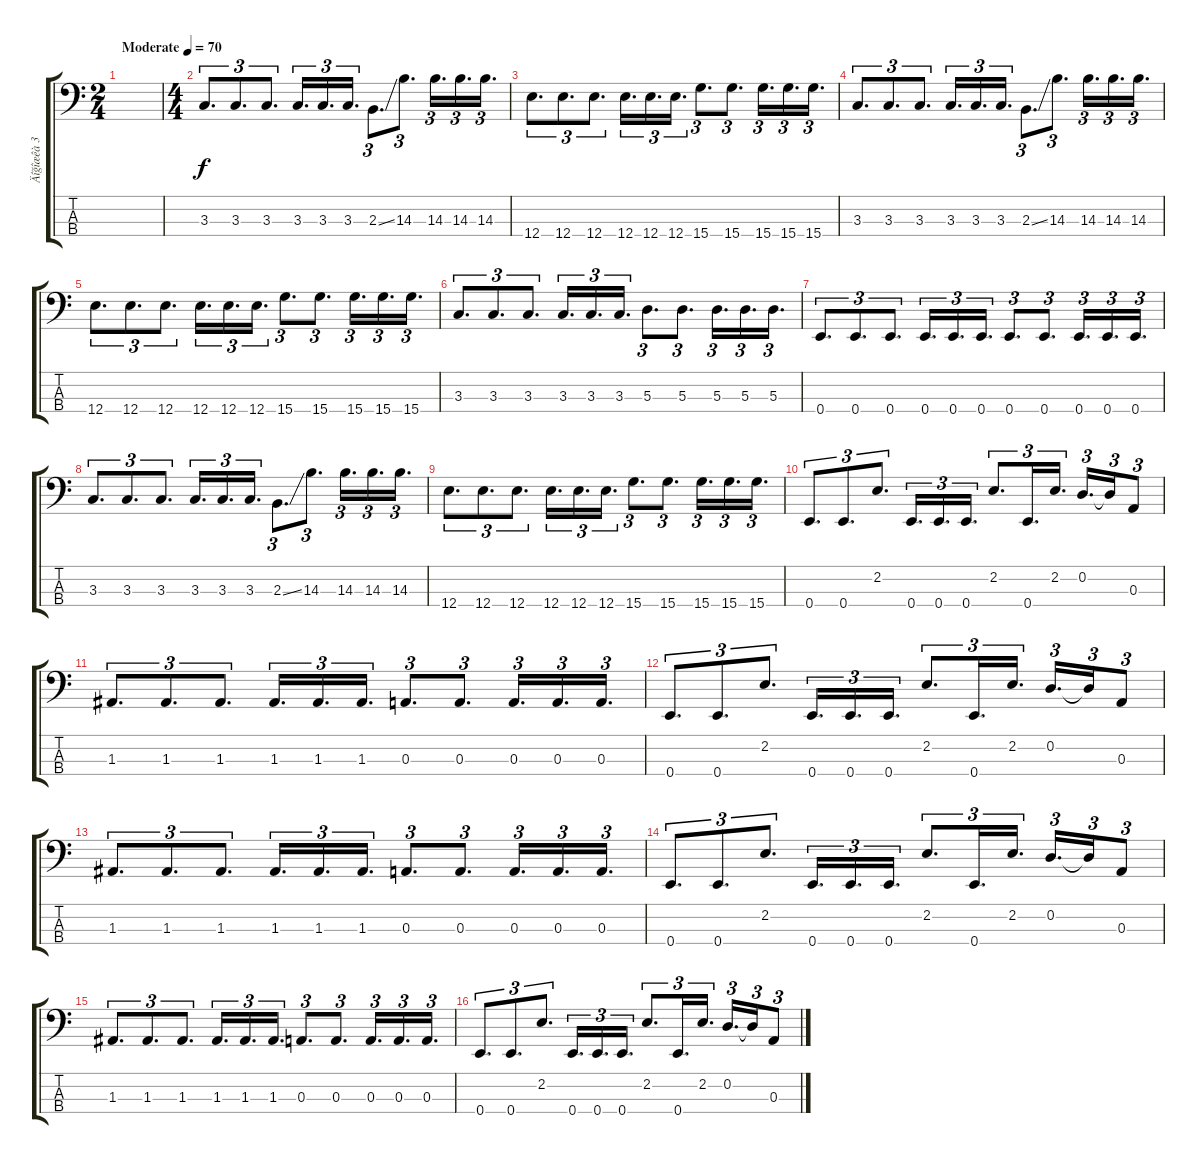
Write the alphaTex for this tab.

\track ("Äîğîæêà 3" "Äîğîæêà 3") {instrument electricbassfinger}
\staff {score tabs}
\tuning (G2 D2 A1 E1) {hide}
\ts (2 4)
\tempo (70 "Moderate")
\clef f4
\ks c
|
\ts (4 4)
3.3.8{d tu (3 2)} 3.3.8{d tu (3 2)} 3.3.8{d tu (3 2)} 3.3.16{d tu (3 2)} 3.3.16{d tu (3 2)} 3.3.16{d tu (3 2)} 2.3{ss}.8{d tu (3 2)} 14.3.8{d tu (3 2)} 14.3.16{d tu (3 2)} 14.3.16{d tu (3 2)} 14.3.16{d tu (3 2)} |
12.4.8{d tu (3 2)} 12.4.8{d tu (3 2)} 12.4.8{d tu (3 2)} 12.4.16{d tu (3 2)} 12.4.16{d tu (3 2)} 12.4.16{d tu (3 2)} 15.4.8{d tu (3 2)} 15.4.8{d tu (3 2)} 15.4.16{d tu (3 2)} 15.4.16{d tu (3 2)} 15.4.16{d tu (3 2)} |
3.3.8{d tu (3 2)} 3.3.8{d tu (3 2)} 3.3.8{d tu (3 2)} 3.3.16{d tu (3 2)} 3.3.16{d tu (3 2)} 3.3.16{d tu (3 2)} 2.3{ss}.8{d tu (3 2)} 14.3.8{d tu (3 2)} 14.3.16{d tu (3 2)} 14.3.16{d tu (3 2)} 14.3.16{d tu (3 2)} |
12.4.8{d tu (3 2)} 12.4.8{d tu (3 2)} 12.4.8{d tu (3 2)} 12.4.16{d tu (3 2)} 12.4.16{d tu (3 2)} 12.4.16{d tu (3 2)} 15.4.8{d tu (3 2)} 15.4.8{d tu (3 2)} 15.4.16{d tu (3 2)} 15.4.16{d tu (3 2)} 15.4.16{d tu (3 2)} |
3.3.8{d tu (3 2)} 3.3.8{d tu (3 2)} 3.3.8{d tu (3 2)} 3.3.16{d tu (3 2)} 3.3.16{d tu (3 2)} 3.3.16{d tu (3 2)} 5.3.8{d tu (3 2)} 5.3.8{d tu (3 2)} 5.3.16{d tu (3 2)} 5.3.16{d tu (3 2)} 5.3.16{d tu (3 2)} |
0.4.8{d tu (3 2)} 0.4.8{d tu (3 2)} 0.4.8{d tu (3 2)} 0.4.16{d tu (3 2)} 0.4.16{d tu (3 2)} 0.4.16{d tu (3 2)} 0.4.8{d tu (3 2)} 0.4.8{d tu (3 2)} 0.4.16{d tu (3 2)} 0.4.16{d tu (3 2)} 0.4.16{d tu (3 2)} |
3.3.8{d tu (3 2)} 3.3.8{d tu (3 2)} 3.3.8{d tu (3 2)} 3.3.16{d tu (3 2)} 3.3.16{d tu (3 2)} 3.3.16{d tu (3 2)} 2.3{ss}.8{d tu (3 2)} 14.3.8{d tu (3 2)} 14.3.16{d tu (3 2)} 14.3.16{d tu (3 2)} 14.3.16{d tu (3 2)} |
12.4.8{d tu (3 2)} 12.4.8{d tu (3 2)} 12.4.8{d tu (3 2)} 12.4.16{d tu (3 2)} 12.4.16{d tu (3 2)} 12.4.16{d tu (3 2)} 15.4.8{d tu (3 2)} 15.4.8{d tu (3 2)} 15.4.16{d tu (3 2)} 15.4.16{d tu (3 2)} 15.4.16{d tu (3 2)} |
0.4.8{d tu (3 2)} 0.4.8{d tu (3 2)} 2.2.8{d tu (3 2)} 0.4.16{d tu (3 2)} 0.4.16{d tu (3 2)} 0.4.16{d tu (3 2)} 2.2.8{d tu (3 2)} 0.4.16{d tu (3 2)} 2.2.16{d tu (3 2)} 0.2.16{d tu (3 2)} 0.2{t}.16{tu (3 2)} 0.3.8{tu (3 2)} |
1.3.8{d tu (3 2)} 1.3.8{d tu (3 2)} 1.3.8{d tu (3 2)} 1.3.16{d tu (3 2)} 1.3.16{d tu (3 2)} 1.3.16{d tu (3 2)} 0.3.8{d tu (3 2)} 0.3.8{d tu (3 2)} 0.3.16{d tu (3 2)} 0.3.16{d tu (3 2)} 0.3.16{d tu (3 2)} |
0.4.8{d tu (3 2)} 0.4.8{d tu (3 2)} 2.2.8{d tu (3 2)} 0.4.16{d tu (3 2)} 0.4.16{d tu (3 2)} 0.4.16{d tu (3 2)} 2.2.8{d tu (3 2)} 0.4.16{d tu (3 2)} 2.2.16{d tu (3 2)} 0.2.16{d tu (3 2)} 0.2{t}.16{tu (3 2)} 0.3.8{tu (3 2)} |
1.3.8{d tu (3 2)} 1.3.8{d tu (3 2)} 1.3.8{d tu (3 2)} 1.3.16{d tu (3 2)} 1.3.16{d tu (3 2)} 1.3.16{d tu (3 2)} 0.3.8{d tu (3 2)} 0.3.8{d tu (3 2)} 0.3.16{d tu (3 2)} 0.3.16{d tu (3 2)} 0.3.16{d tu (3 2)} |
0.4.8{d tu (3 2)} 0.4.8{d tu (3 2)} 2.2.8{d tu (3 2)} 0.4.16{d tu (3 2)} 0.4.16{d tu (3 2)} 0.4.16{d tu (3 2)} 2.2.8{d tu (3 2)} 0.4.16{d tu (3 2)} 2.2.16{d tu (3 2)} 0.2.16{d tu (3 2)} 0.2{t}.16{tu (3 2)} 0.3.8{tu (3 2)} |
1.3.8{d tu (3 2)} 1.3.8{d tu (3 2)} 1.3.8{d tu (3 2)} 1.3.16{d tu (3 2)} 1.3.16{d tu (3 2)} 1.3.16{d tu (3 2)} 0.3.8{d tu (3 2)} 0.3.8{d tu (3 2)} 0.3.16{d tu (3 2)} 0.3.16{d tu (3 2)} 0.3.16{d tu (3 2)} |
0.4.8{d tu (3 2)} 0.4.8{d tu (3 2)} 2.2.8{d tu (3 2)} 0.4.16{d tu (3 2)} 0.4.16{d tu (3 2)} 0.4.16{d tu (3 2)} 2.2.8{d tu (3 2)} 0.4.16{d tu (3 2)} 2.2.16{d tu (3 2)} 0.2.16{d tu (3 2)} 0.2{t}.16{tu (3 2)} 0.3.8{tu (3 2)}
